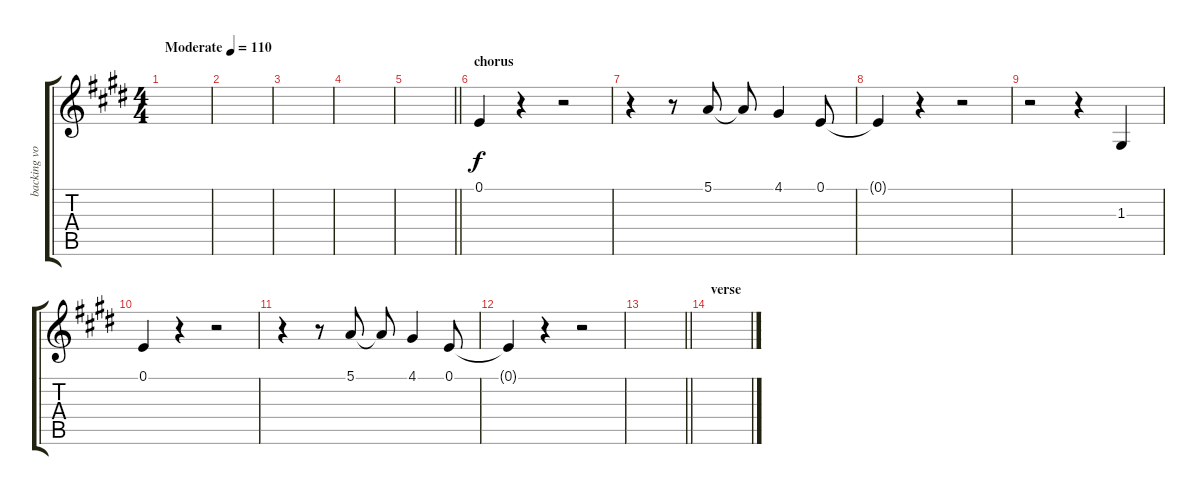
\track ("backing vocals" "backing vo") {instrument choiraahs}
\staff {score tabs}
\tuning (E4 B3 G3 D3 A2 E2) {hide}
\ts (4 4)
\tempo (110 "Moderate")
\clef g2
\ks e
|
|
|
|
\barLineRight lightlight
|
\section ("" "chorus")
0.1.4 r.4 r.2 |
r.4 r.8 5.1.8 5.1{t}.8 4.1.4 0.1.8 |
0.1{t}.4 r.4 r.2 |
r.2 r.4 1.3.4 |
0.1.4 r.4 r.2 |
r.4 r.8 5.1.8 5.1{t}.8 4.1.4 0.1.8 |
0.1{t}.4 r.4 r.2 |
\barLineRight lightlight
|
\section ("" "verse")
